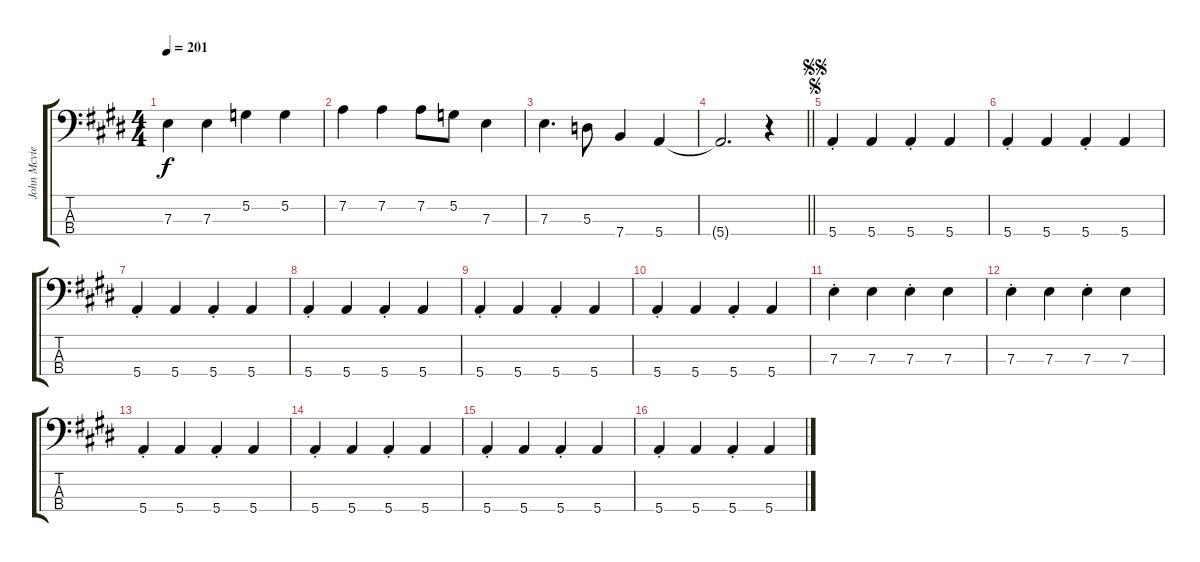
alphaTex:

\track ("John Mcvie - Bass" "John Mcvie") {instrument electricbassfinger}
\staff {score tabs}
\tuning (G2 D2 A1 E1) {hide}
\ts (4 4)
\tempo 201
\clef f4
\ks e
7.3.4{dy f instrument electricbassfinger} 7.3.4 5.2.4 5.2.4 |
\ks c#minor
7.2.4 7.2.4 7.2.8 5.2.8 7.3.4 |
7.3.4{d} 5.3.8 7.4.4 5.4.4 |
\barLineRight lightlight
5.4{t}.2{d} r.4 |
\jump segno
\jump segnosegno
\ks e
5.4{st}.4 5.4.4 5.4{st}.4 5.4.4 |
\ks c#minor
5.4{st}.4 5.4.4 5.4{st}.4 5.4.4 |
5.4{st}.4 5.4.4 5.4{st}.4 5.4.4 |
5.4{st}.4 5.4.4 5.4{st}.4 5.4.4 |
\ks e
5.4{st}.4 5.4.4 5.4{st}.4 5.4.4 |
\ks c#minor
5.4{st}.4 5.4.4 5.4{st}.4 5.4.4 |
7.3{st}.4 7.3.4 7.3{st}.4 7.3.4 |
7.3{st}.4 7.3.4 7.3{st}.4 7.3.4 |
\ks e
5.4{st}.4 5.4.4 5.4{st}.4 5.4.4 |
\ks c#minor
5.4{st}.4 5.4.4 5.4{st}.4 5.4.4 |
5.4{st}.4 5.4.4 5.4{st}.4 5.4.4 |
5.4{st}.4 5.4.4 5.4{st}.4 5.4.4
